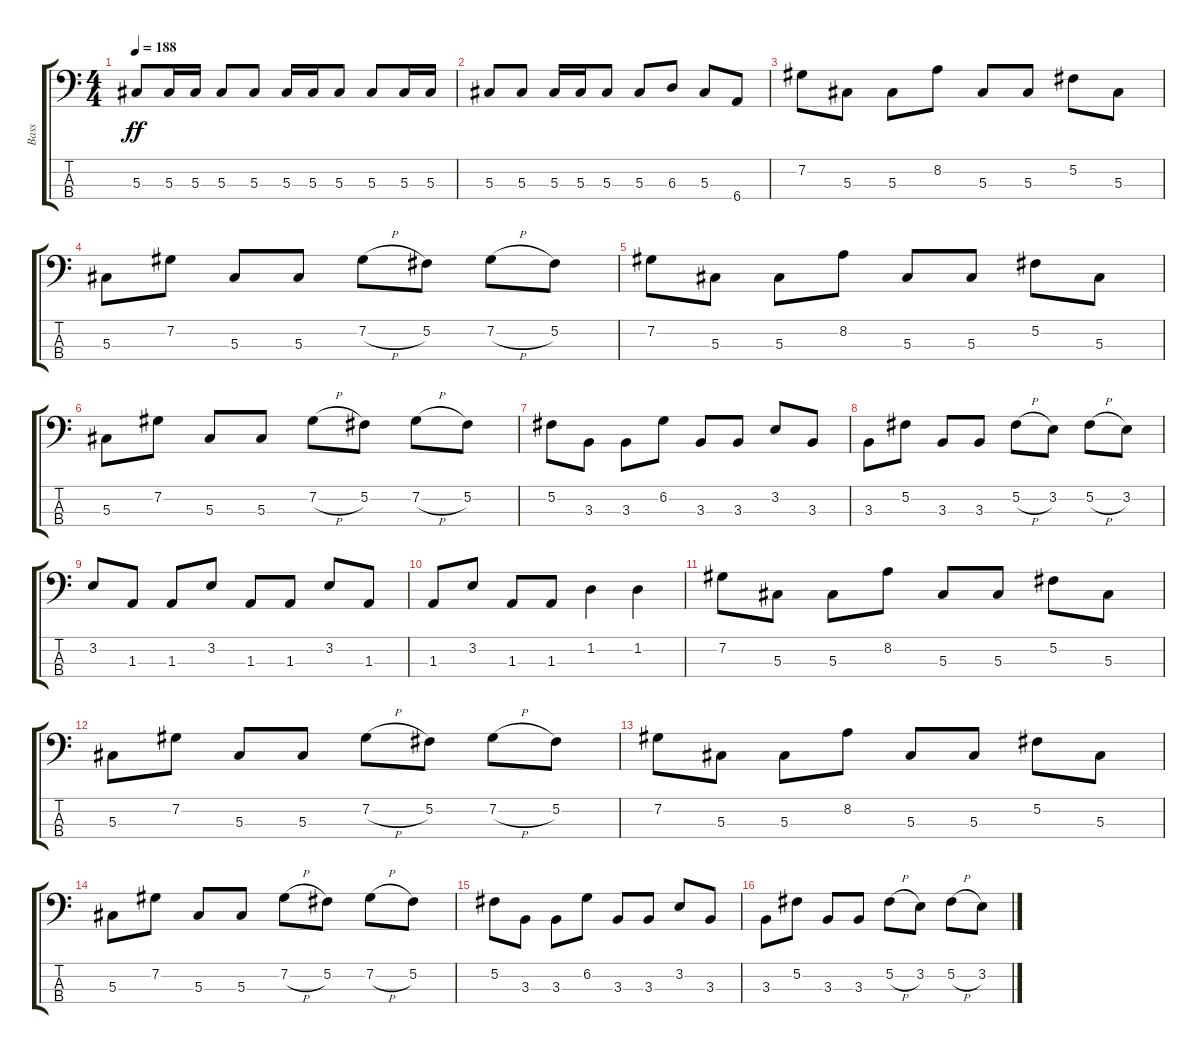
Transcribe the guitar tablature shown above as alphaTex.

\track ("Bass" "Bass") {instrument electricbasspick}
\staff {score tabs}
\tuning (Gb2 Db2 Ab1 Eb1) {hide}
\ts (4 4)
\tempo 188
\clef f4
\ks c
5.3.8{dy ff} 5.3.16 5.3.16 5.3.8 5.3.8 5.3.16 5.3.16 5.3.8 5.3.8 5.3.16 5.3.16 |
5.3.8 5.3.8 5.3.16 5.3.16 5.3.8 5.3.8 6.3.8 5.3.8 6.4.8 |
7.2.8 5.3.8 5.3.8 8.2.8 5.3.8 5.3.8 5.2.8 5.3.8 |
5.3.8 7.2.8 5.3.8 5.3.8 7.2{h}.8 5.2.8 7.2{h}.8 5.2.8 |
7.2.8 5.3.8 5.3.8 8.2.8 5.3.8 5.3.8 5.2.8 5.3.8 |
5.3.8 7.2.8 5.3.8 5.3.8 7.2{h}.8 5.2.8 7.2{h}.8 5.2.8 |
5.2.8 3.3.8 3.3.8 6.2.8 3.3.8 3.3.8 3.2.8 3.3.8 |
3.3.8 5.2.8 3.3.8 3.3.8 5.2{h}.8 3.2.8 5.2{h}.8 3.2.8 |
3.2.8 1.3.8 1.3.8 3.2.8 1.3.8 1.3.8 3.2.8 1.3.8 |
1.3.8 3.2.8 1.3.8 1.3.8 1.2.4 1.2.4 |
7.2.8 5.3.8 5.3.8 8.2.8 5.3.8 5.3.8 5.2.8 5.3.8 |
5.3.8 7.2.8 5.3.8 5.3.8 7.2{h}.8 5.2.8 7.2{h}.8 5.2.8 |
7.2.8 5.3.8 5.3.8 8.2.8 5.3.8 5.3.8 5.2.8 5.3.8 |
5.3.8 7.2.8 5.3.8 5.3.8 7.2{h}.8 5.2.8 7.2{h}.8 5.2.8 |
5.2.8 3.3.8 3.3.8 6.2.8 3.3.8 3.3.8 3.2.8 3.3.8 |
3.3.8 5.2.8 3.3.8 3.3.8 5.2{h}.8 3.2.8 5.2{h}.8 3.2.8
